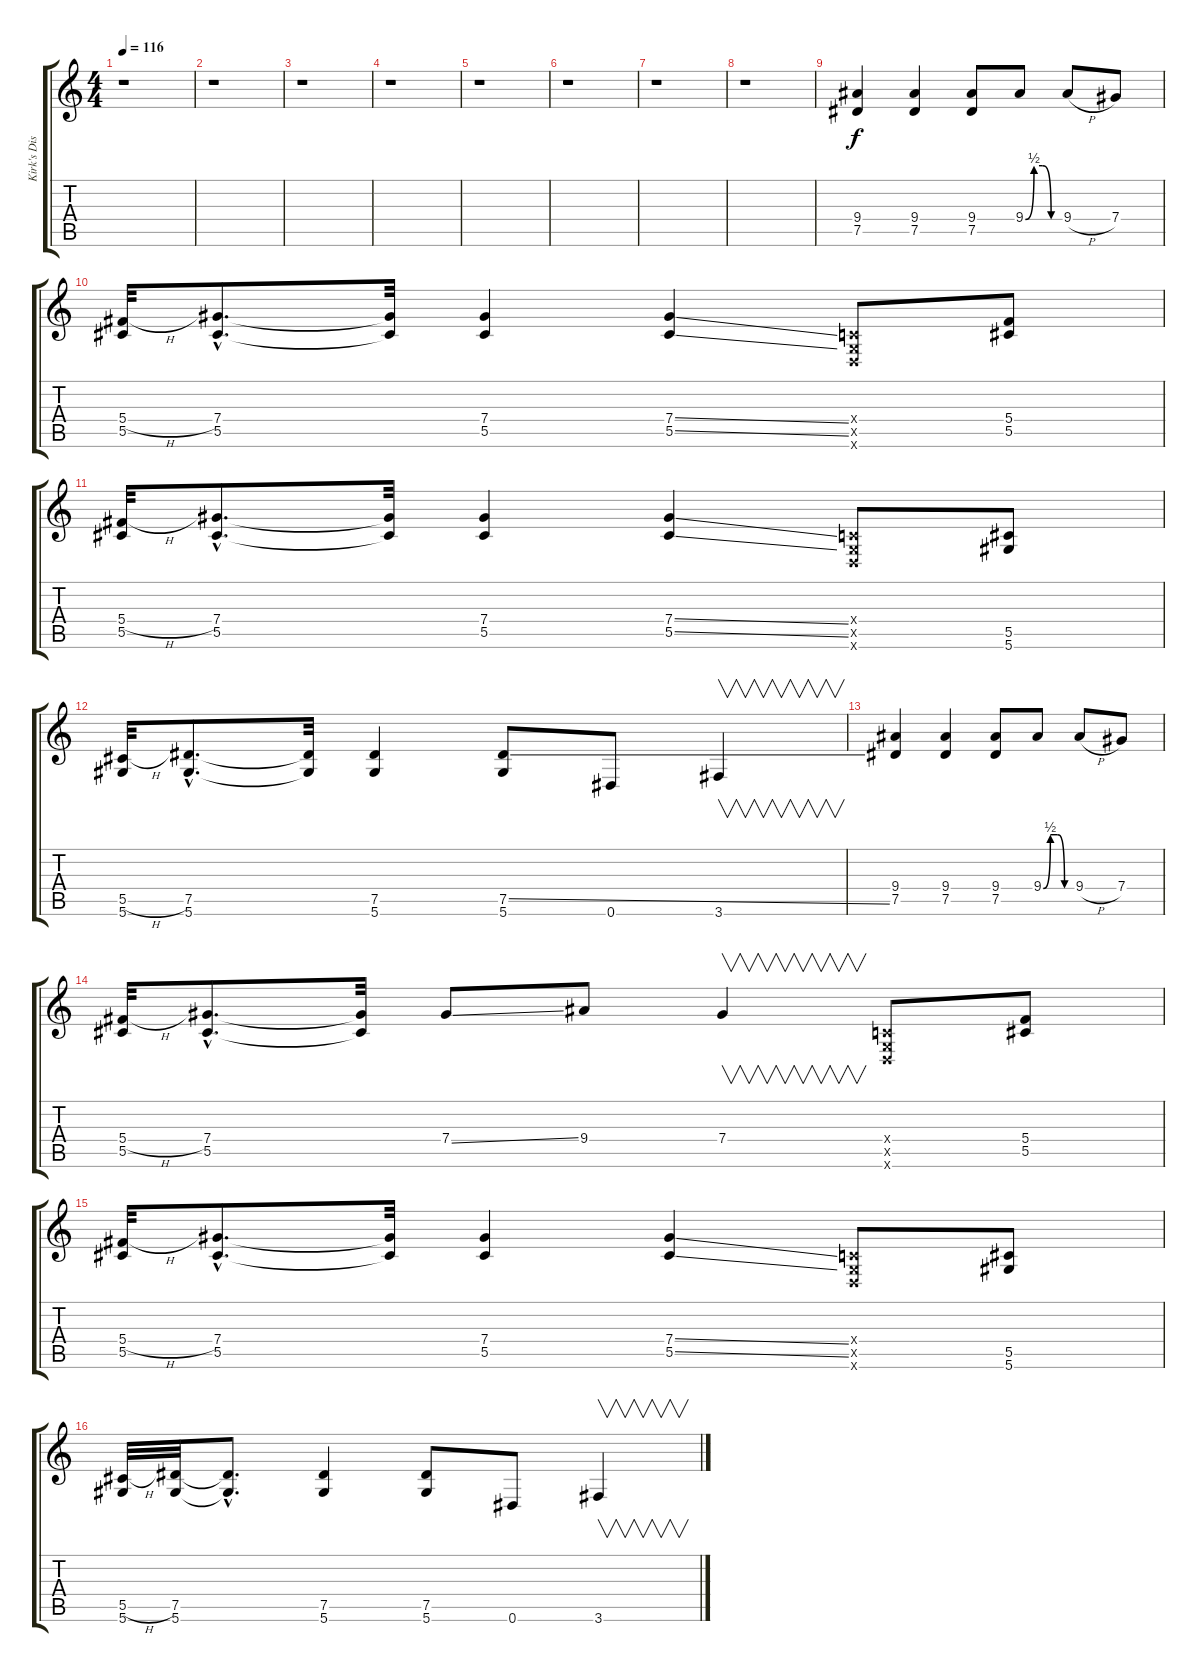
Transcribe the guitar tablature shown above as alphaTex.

\track ("Kirk's Distorsion" "Kirk's Dis") {instrument distortionguitar}
\staff {score tabs}
\tuning (Eb4 Bb3 Gb3 Db3 Ab2 Eb2) {hide}
\ts (4 4)
\tempo 116
\clef g2
\ks c
r.1{dy f} |
r.1 |
r.1 |
r.1 |
r.1 |
r.1 |
r.1 |
r.1 |
(9.4 7.5).4 (9.4 7.5).4 (9.4 7.5).8 9.4{be (custom 0 0 15 2 30 2 45 0 60 0)}.8 9.4{h}.8 7.4.8 |
(5.4{h} 5.5).32 (7.4{hac} 5.5{hac}).8{d} (7.4{t} 5.5{t}).32 (7.4 5.5).4 (7.4{ss} 5.5{ss}).4 (-1.4{x} -1.5{x} -1.6{x}).8 (5.4 5.5).8 |
(5.4{h} 5.5).32 (7.4{hac} 5.5{hac}).8{d} (7.4{t} 5.5{t}).32 (7.4 5.5).4 (7.4{ss} 5.5{ss}).4 (-1.4{x} -1.5{x} -1.6{x}).8 (5.5 5.6).8 |
(5.5{h} 5.6).32 (7.5{hac} 5.6{hac}).8{d} (7.5{t} 5.6{t}).32 (7.5 5.6).4 (7.5{ss} 5.6).8 0.6.8 3.6.4{v} |
(9.4 7.5).4 (9.4 7.5).4 (9.4 7.5).8 9.4{be (custom 0 0 15 2 30 2 45 0 60 0)}.8 9.4{h}.8 7.4.8 |
(5.4{h} 5.5).32 (7.4{hac} 5.5{hac}).8{d} (7.4{t} 5.5{t}).32 7.4{ss}.8 9.4.8 7.4.4{v} (-1.4{x} -1.5{x} -1.6{x}).8 (5.4 5.5).8 |
(5.4{h} 5.5).32 (7.4{hac} 5.5{hac}).8{d} (7.4{t} 5.5{t}).32 (7.4 5.5).4 (7.4{ss} 5.5{ss}).4 (-1.4{x} -1.5{x} -1.6{x}).8 (5.5 5.6).8 |
(5.5{h} 5.6).32 (7.5 5.6).32 (7.5{hac t} 5.6{hac t}).8{d} (7.5 5.6).4 (7.5 5.6).8 0.6.8 3.6.4{v}
